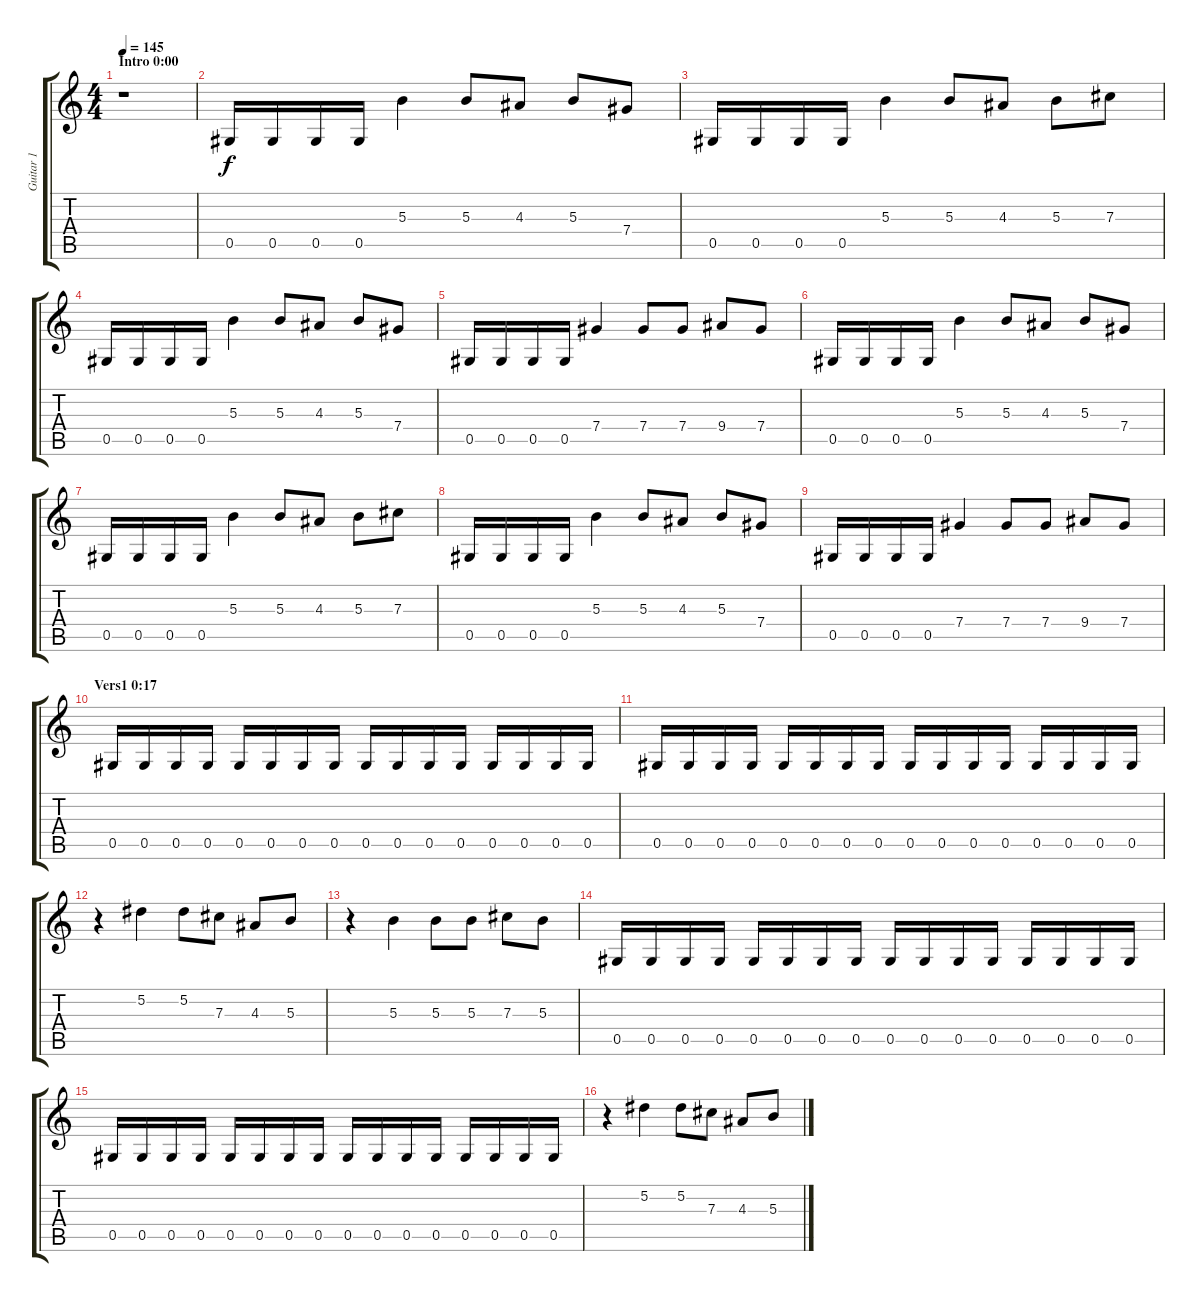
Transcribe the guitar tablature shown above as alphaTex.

\track ("Guitar 1" "Guitar 1") {instrument distortionguitar}
\staff {score tabs}
\tuning (Eb4 Bb3 Gb3 Db3 Ab2 Eb2) {hide}
\ts (4 4)
\section ("" "Intro 0:00")
\tempo 145
\clef g2
\ks c
r.1{dy f instrument distortionguitar} |
0.5.16 0.5.16 0.5.16 0.5.16 5.3.4 5.3.8 4.3.8 5.3.8 7.4.8 |
0.5.16 0.5.16 0.5.16 0.5.16 5.3.4 5.3.8 4.3.8 5.3.8 7.3.8 |
0.5.16 0.5.16 0.5.16 0.5.16 5.3.4 5.3.8 4.3.8 5.3.8 7.4.8 |
0.5.16 0.5.16 0.5.16 0.5.16 7.4.4 7.4.8 7.4.8 9.4.8 7.4.8 |
0.5.16 0.5.16 0.5.16 0.5.16 5.3.4 5.3.8 4.3.8 5.3.8 7.4.8 |
0.5.16 0.5.16 0.5.16 0.5.16 5.3.4 5.3.8 4.3.8 5.3.8 7.3.8 |
0.5.16 0.5.16 0.5.16 0.5.16 5.3.4 5.3.8 4.3.8 5.3.8 7.4.8 |
0.5.16 0.5.16 0.5.16 0.5.16 7.4.4 7.4.8 7.4.8 9.4.8 7.4.8 |
\section ("" "Vers1 0:17")
0.5.16 0.5.16 0.5.16 0.5.16 0.5.16 0.5.16 0.5.16 0.5.16 0.5.16 0.5.16 0.5.16 0.5.16 0.5.16 0.5.16 0.5.16 0.5.16 |
0.5.16 0.5.16 0.5.16 0.5.16 0.5.16 0.5.16 0.5.16 0.5.16 0.5.16 0.5.16 0.5.16 0.5.16 0.5.16 0.5.16 0.5.16 0.5.16 |
r.4 5.2.4 5.2.8 7.3.8 4.3.8 5.3.8 |
r.4 5.3.4 5.3.8 5.3.8 7.3.8 5.3.8 |
0.5.16 0.5.16 0.5.16 0.5.16 0.5.16 0.5.16 0.5.16 0.5.16 0.5.16 0.5.16 0.5.16 0.5.16 0.5.16 0.5.16 0.5.16 0.5.16 |
0.5.16 0.5.16 0.5.16 0.5.16 0.5.16 0.5.16 0.5.16 0.5.16 0.5.16 0.5.16 0.5.16 0.5.16 0.5.16 0.5.16 0.5.16 0.5.16 |
r.4 5.2.4 5.2.8 7.3.8 4.3.8 5.3.8
